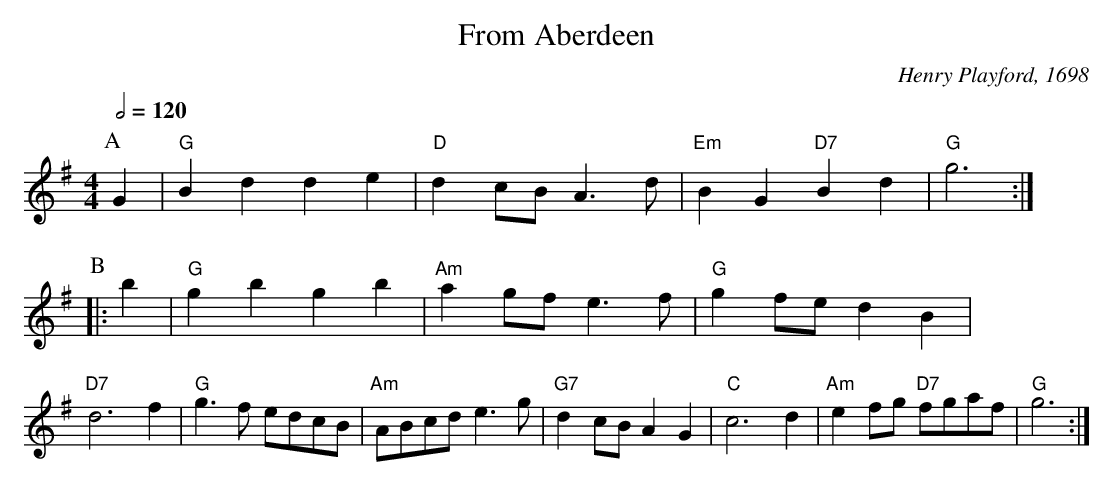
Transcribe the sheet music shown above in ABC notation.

X:1
T:From Aberdeen
C:Henry Playford, 1698
Q:1/2=120
M:4/4
L:1/8
K:G
P:A
G2 | "G"B2d2 d2e2 | "D"d2cB A3d | "Em"B2G2 "D7"B2d2 | "G"g6 :|
P:B
|: b2 | "G"g2b2 g2b2 | "Am"a2gf e3f | "G"g2fe d2B2 | "D7"d6 f2 |\
"G"g3f edcB | "Am"ABcd e3g | "G7"d2cB A2G2 | "C"c6d2 | "Am"e2 fg "D7"fgaf | "G"g6 :|
